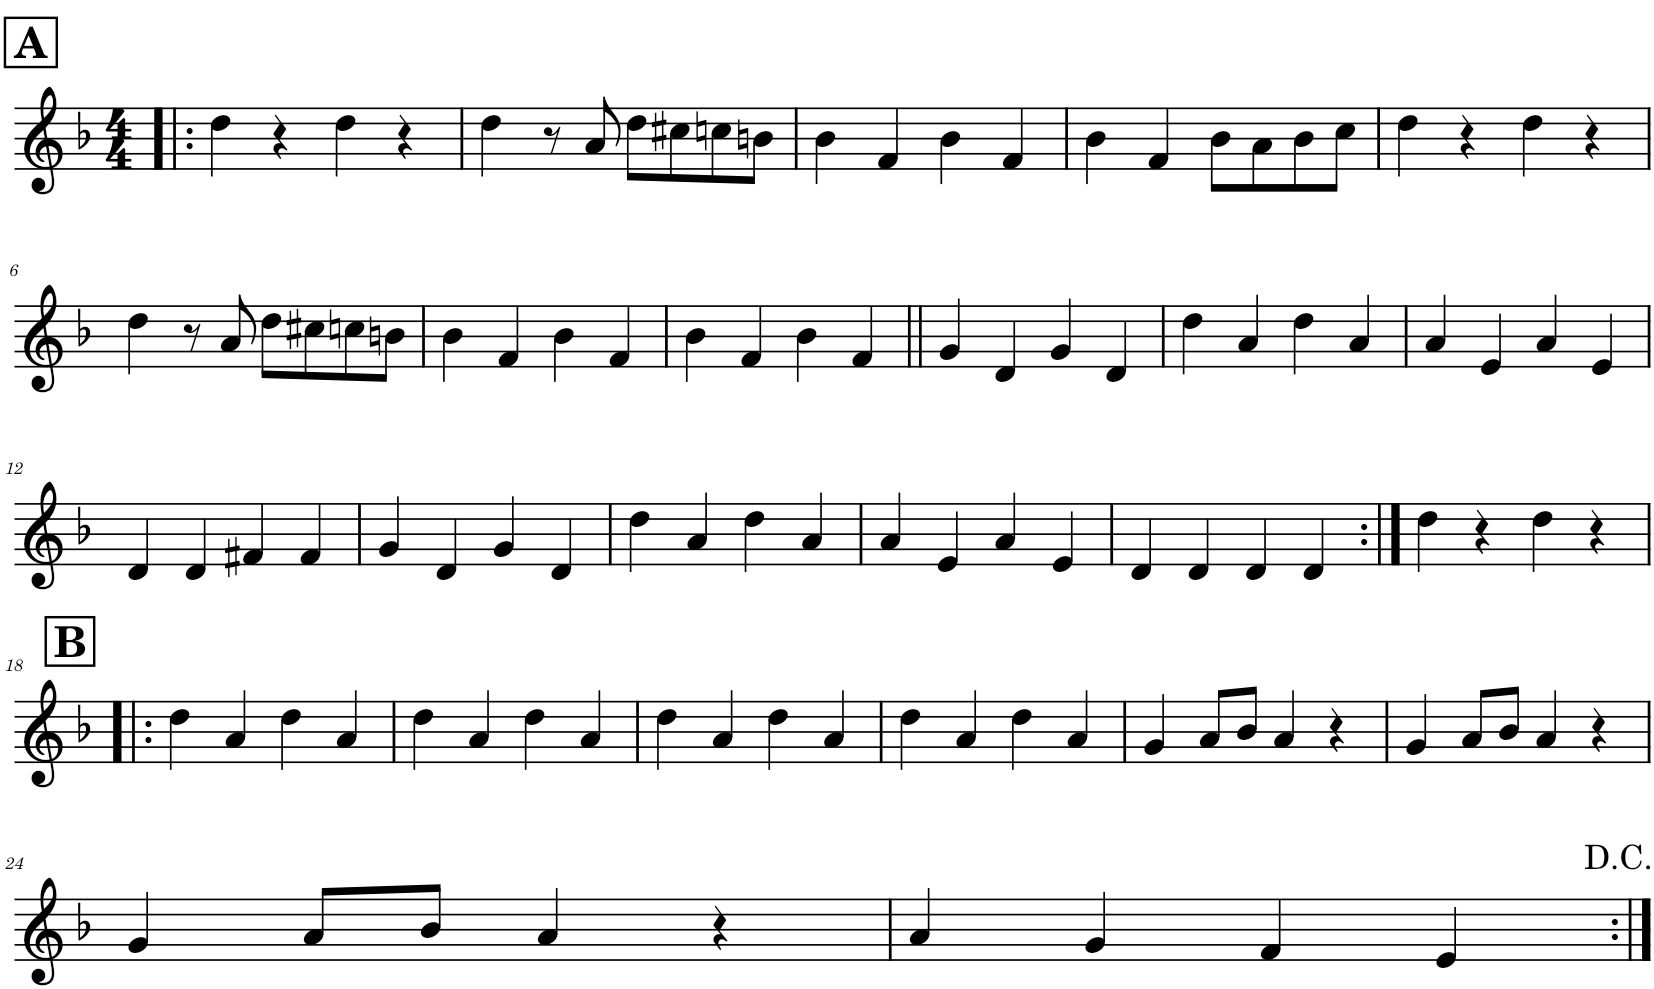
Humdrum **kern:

**kern	**kern	**kern	**kern	**kern	**kern	**kern	**kern
*part8	*part7	*part6	*part5	*part4	*part3	*part2	*part1
*staff8	*staff7	*staff6	*staff5	*staff4	*staff3	*staff2	*staff1
*I"Trompete Bb	*I"Tuba	*I"Trombone	*I"Saxofone Tenor	*I"Saxofone Alto	*I"Flauta Transversal	*I"Clarineta Bb	*I"Trompete Bb
*I'Tpt	*I'Tba	*I'Trb	*	*	*I'Fl	*I'Cl	*I'Tpt
*	*stria5	*stria5	*stria5	*stria5	*stria5	*stria5	*stria5
*clefG2	*clefF4	*clefF4	*clefG2	*clefG2	*clefG2	*clefG2	*clefG2
*Trd1c2	*	*	*Trd8c14	*Trd5c9	*	*Trd1c2	*Trd1c2
*k[b-]	*k[b-e-a-]	*k[b-e-a-]	*k[b-]	*k[]	*k[b-e-a-]	*k[b-]	*k[b-]
*M4/4	*M4/4	*M4/4	*M4/4	*M4/4	*M4/4	*M4/4	*M4/4
!!LO:REH:place=s1:a:B:cj:t=A
=1!|:	=1!|:	=1!|:	=1!|:	=1!|:	=1!|:	=1!|:	=1!|:
!	!	!	!	!	!	!	!LO:TX:a:t=1
!	!	!LO:TX:a:t=3	!	!	!	!	!
!	!LO:TX:a:t=1	!	!	!	!	!	!
4dd\	4C	4c	4dd	4aa	4ccc	4dd	4dd
4r	4r	4r	4r	4r	4r	4r	4r
!	!	!	!	!	!	!	!LO:TX:a:t=1
!	!	!LO:TX:a:t=3	!	!	!	!	!
!	!LO:TX:a:t=1	!	!	!	!	!	!
4dd\	4C	4c	4dd	4aa	4ccc	4dd	4dd
4r	4r	4r	4r	4r	4r	4r	4r
=2	=2	=2	=2	=2	=2	=2	=2
!	!	!	!	!	!	!	!LO:TX:a:t=1
!	!	!LO:TX:a:t=3	!	!	!	!	!
!	!LO:TX:a:t=1	!	!	!	!	!	!
4dd\	4C	4c	4dd	4aa	4ccc	4dd	4dd
8r	8r	8r	8r	8r	8r	8r	8r
!	!	!	!	!	!	!	!LO:TX:a:t=12
!	!	!LO:TX:a:t=4	!	!	!	!	!
!	!LO:TX:a:t=12	!	!	!	!	!	!
8a/	8GG	8G	8a	8ee	8gg	8a	8a
!	!	!	!	!	!	!	!LO:TX:a:t=1
!	!	!LO:TX:a:t=3	!	!	!	!	!
!	!LO:TX:a:t=1	!	!	!	!	!	!
8dd\L	8C/L	8c\L	8dd\L	8aa\L	8ccc\L	8dd\L	8dd\L
!	!	!	!	!	!	!	!LO:TX:a:t=12
!	!	!LO:TX:a:t=4	!	!	!	!	!
!	!LO:TX:a:t=12	!	!	!	!	!	!
8cc#X\	8BBn/J	8Bn\J	8cc#X\J	8gg#X\J	8bbn\J	8cc#X\J	8cc#X\J
!	!	!	!	!	!	!	!LO:TX:a:t=0
!	!	!LO:TX:a:t=1	!	!	!	!	!
!	!LO:TX:a:t=0	!	!	!	!	!	!
8ccn\	8BB-X/L	8B-X\L	8ccn\L	8ggn\L	8bb-X\L	8ccn\L	8ccn\L
!	!	!	!	!	!	!	!LO:TX:a:t=2
!	!	!LO:TX:a:t=2	!	!	!	!	!
!	!LO:TX:a:t=2	!	!	!	!	!	!
8bn\J	8AAn/J	8An\J	8bn\J	8ff#X\J	8aan\J	8bn\J	8bn\J
=3	=3	=3	=3	=3	=3	=3	=3
!	!	!	!	!	!	!	!LO:TX:a:t=1
!	!	!LO:TX:a:t=3	!	!	!	!	!
!	!LO:TX:a:t=1	!	!	!	!	!	!
4b-\	4AA-	1A-	1b-	1ff	1aa-	1b-	1b-
!	!LO:TX:a:t=1	!	!	!	!	!	!
4f/	4EE-	.	.	.	.	.	.
!	!LO:TX:a:t=1	!	!	!	!	!	!
4b-\	4AA-	.	.	.	.	.	.
!	!LO:TX:a:t=1	!	!	!	!	!	!
4f/	4EE-	.	.	.	.	.	.
=4	=4	=4	=4	=4	=4	=4	=4
!	!LO:TX:a:t=1	!	!	!	!	!	!
4b-\	4AA-	1r	1r	1r	1r	1r	1r
!	!LO:TX:a:t=1	!	!	!	!	!	!
4f/	4EE-	.	.	.	.	.	.
!	!LO:TX:a:t=1	!	!	!	!	!	!
8b-\L	8AA-/L	.	.	.	.	.	.
!	!LO:TX:a:t=12	!	!	!	!	!	!
8a\	8GG/J	.	.	.	.	.	.
!	!LO:TX:a:t=1	!	!	!	!	!	!
8b-\	8AA-/L	.	.	.	.	.	.
!	!LO:TX:a:t=0	!	!	!	!	!	!
8cc\J	8BB-/J	.	.	.	.	.	.
=5	=5	=5	=5	=5	=5	=5	=5
!	!	!	!	!	!	!	!LO:TX:a:t=1
!	!	!LO:TX:a:t=3	!	!	!	!	!
!	!LO:TX:a:t=1	!	!	!	!	!	!
4dd\	4C	4c	4dd	4aa	4ccc	4dd	4dd
4r	4r	4r	4r	4r	4r	4r	4r
!	!	!	!	!	!	!	!LO:TX:a:t=1
!	!	!LO:TX:a:t=3	!	!	!	!	!
!	!LO:TX:a:t=1	!	!	!	!	!	!
4dd\	4C	4c	4dd	4aa	4ccc	4dd	4dd
4r	4r	4r	4r	4r	4r	4r	4r
!!LO:LB:g=z
=6	=6	=6	=6	=6	=6	=6	=6
!	!	!	!	!	!	!	!LO:TX:a:t=1
!	!	!LO:TX:a:t=3	!	!	!	!	!
!	!LO:TX:a:t=1	!	!	!	!	!	!
4dd\	4C	4c	4dd	4aa	4ccc	4dd	4dd
8r	8r	8r	8r	8r	8r	8r	8r
!	!	!	!	!	!	!	!LO:TX:a:t=12
!	!	!LO:TX:a:t=4	!	!	!	!	!
!	!LO:TX:a:t=12	!	!	!	!	!	!
8a/	8GG	8G	8a	8ee	8gg	8a	8a
!	!	!	!	!	!	!	!LO:TX:a:t=1
!	!	!LO:TX:a:t=3	!	!	!	!	!
!	!LO:TX:a:t=1	!	!	!	!	!	!
8dd\L	8C/L	8c\L	8dd\L	8aa\L	8ccc\L	8dd\L	8dd\L
!	!	!	!	!	!	!	!LO:TX:a:t=12
!	!	!LO:TX:a:t=4	!	!	!	!	!
!	!LO:TX:a:t=12	!	!	!	!	!	!
8cc#X\	8BBn/J	8Bn\J	8cc#X\J	8gg#X\J	8bbn\J	8cc#X\J	8cc#X\J
!	!	!	!	!	!	!	!LO:TX:a:t=0
!	!	!LO:TX:a:t=1	!	!	!	!	!
!	!LO:TX:a:t=0	!	!	!	!	!	!
8ccn\	8BB-X/L	8B-X\L	8ccn\L	8ggn\L	8bb-X\L	8ccn\L	8ccn\L
!	!	!	!	!	!	!	!LO:TX:a:t=2
!	!	!LO:TX:a:t=2	!	!	!	!	!
!	!LO:TX:a:t=2	!	!	!	!	!	!
8bn\J	8AAn/J	8An\J	8bn\J	8ff#X\J	8aan\J	8bn\J	8bn\J
=7	=7	=7	=7	=7	=7	=7	=7
!	!	!	!	!	!	!	!LO:TX:a:t=1
!	!	!LO:TX:a:t=3	!	!	!	!	!
!	!LO:TX:a:t=1	!	!	!	!	!	!
4b-\	4AA-	1A-	1b-	1ff	1aa-	1b-	1b-
!	!LO:TX:a:t=1	!	!	!	!	!	!
4f/	4EE-	.	.	.	.	.	.
!	!LO:TX:a:t=1	!	!	!	!	!	!
4b-\	4AA-	.	.	.	.	.	.
!	!LO:TX:a:t=1	!	!	!	!	!	!
4f/	4EE-	.	.	.	.	.	.
=8	=8	=8	=8	=8	=8	=8	=8
!	!LO:TX:a:t=1	!	!	!	!	!	!
4b-\	4AA-	1r	1r	1r	1r	1r	1r
!	!LO:TX:a:t=1	!	!	!	!	!	!
4f/	4EE-	.	.	.	.	.	.
!	!LO:TX:a:t=1	!	!	!	!	!	!
4b-\	4AA-	.	.	.	.	.	.
!	!LO:TX:a:t=1	!	!	!	!	!	!
4f/	4EE-	.	.	.	.	.	.
=9	=9	=9	=9	=9	=9	=9	=9
!	!	!	!	!	!	!	!LO:TX:a:t=0
!	!	!LO:TX:a:t=1	!	!	!	!	!
!	!LO:TX:a:t=0	!	!	!	!	!	!
4g/	4FF	8F\L	8g/L	8dd\L	8ff\L	8g/L	8g/L
!	!	!	!	!	!	!	!LO:TX:a:t=0
!	!	!LO:TX:a:t=1	!	!	!	!	!
.	.	8F\J	8g/J	8dd\J	8ff\J	8g/J	8g/J
!	!	!	!	!	!	!	!LO:TX:a:t=0
!	!	!LO:TX:a:t=1	!	!	!	!	!
!	!LO:TX:a:t=13	!	!	!	!	!	!
4d/	4CC	8F\L	8g/L	8dd\L	8ff\L	8g/L	8g/L
!	!	!	!	!	!	!	!LO:TX:a:t=12
!	!	!LO:TX:a:t=4	!	!	!	!	!
.	.	8G\J	8a/J	8ee\J	8gg\J	8a/J	8a/J
!	!	!	!	!	!	!	!LO:TX:a:t=1
!	!	!LO:TX:a:t=3	!	!	!	!	!
!	!LO:TX:a:t=0	!	!	!	!	!	!
4g/	4FF	4A-	4b-	4ff	4aa-	4b-	4b-
!	!	!	!	!	!	!	!LO:TX:a:t=12
!	!	!LO:TX:a:t=4	!	!	!	!	!
!	!LO:TX:a:t=13	!	!	!	!	!	!
4d/	4CC	8G\L	8a/L	8ee\L	8gg\L	8a/L	8a/L
!	!	!	!	!	!	!	!LO:TX:a:t=0
!	!	!LO:TX:a:t=1	!	!	!	!	!
.	.	8F\J	8g/J	8dd\J	8ff\J	8g/J	8g/J
=10	=10	=10	=10	=10	=10	=10	=10
!	!	!	!	!	!	!	!LO:TX:a:t=1
!	!	!LO:TX:a:t=3	!	!	!	!	!
!	!LO:TX:a:t=1	!	!	!	!	!	!
4dd\	4C	4E-	4f	4cc	4ee-	4f	4f
!	!	!	!	!	!	!	!LO:TX:a:t=1
!	!	!LO:TX:a:t=3	!	!	!	!	!
!	!LO:TX:a:t=12	!	!	!	!	!	!
4a/	4GG	8E-\L	8f/L	8cc\L	8ee-\L	8f/L	8f/L
!	!	!	!	!	!	!	!LO:TX:a:t=0
!	!	!LO:TX:a:t=1	!	!	!	!	!
.	.	8F\J	8g/J	8dd\J	8ff\J	8g/J	8g/J
!	!	!	!	!	!	!	!LO:TX:a:t=12
!	!	!LO:TX:a:t=4	!	!	!	!	!
!	!LO:TX:a:t=1	!	!	!	!	!	!
4dd\	4C	4G	4a	4ee	4gg	4a	4a
!	!LO:TX:a:t=12	!	!	!	!	!	!
4a/	4GG	4r	4r	4r	4r	4r	4r
=11	=11	=11	=11	=11	=11	=11	=11
!	!	!	!	!	!	!	!LO:TX:a:t=0
!	!	!LO:TX:a:t=1	!	!	!	!	!
!	!LO:TX:a:t=12	!	!	!	!	!	!
4a/	4GG	8F\L	8g/L	8dd\L	8ff\L	8g/L	8g/L
!	!	!	!	!	!	!	!LO:TX:a:t=0
!	!	!LO:TX:a:t=1	!	!	!	!	!
.	.	8F\J	8g/J	8dd\J	8ff\J	8g/J	8g/J
!	!	!	!	!	!	!	!LO:TX:a:t=0
!	!	!LO:TX:a:t=1	!	!	!	!	!
!	!LO:TX:a:t=12	!	!	!	!	!	!
4e/	4DD	8F\L	8g/L	8dd\L	8ff\L	8g/L	8g/L
!	!	!	!	!	!	!	!LO:TX:a:t=12
!	!	!LO:TX:a:t=4	!	!	!	!	!
.	.	8G\J	8a/J	8ee\J	8gg\J	8a/J	8a/J
!	!	!	!	!	!	!	!LO:TX:a:t=1
!	!	!LO:TX:a:t=3	!	!	!	!	!
!	!LO:TX:a:t=12	!	!	!	!	!	!
4a/	4GG	4E-	4f	4cc	4ee-	4f	4f
!	!	!	!	!	!	!	!LO:TX:a:t=1
!	!	!LO:TX:a:t=3	!	!	!	!	!
!	!LO:TX:a:t=12	!	!	!	!	!	!
4e/	4DD	8E-\L	8f/L	8cc\L	8ee-\L	8f/L	8f/L
!	!	!	!	!	!	!	!LO:TX:a:t=0
!	!	!LO:TX:a:t=1	!	!	!	!	!
.	.	8F\J	8g/J	8dd\J	8ff\J	8g/J	8g/J
!!LO:LB:g=z
=12	=12	=12	=12	=12	=12	=12	=12
!	!	!	!	!	!	!	!LO:TX:a:t=13
!	!	!LO:TX:a:t=6	!	!	!	!	!
!	!LO:TX:a:t=13	!	!	!	!	!	!
4d/	4CC	4C	4d	4a	4cc	4d	4d
!	!	!	!	!	!	!	!LO:TX:a:t=13
!	!	!LO:TX:a:t=6	!	!	!	!	!
!	!LO:TX:a:t=13	!	!	!	!	!	!
4d/	4CC	8C\L	8d/L	8a\L	8cc\L	8d/L	8d/L
!	!	!	!	!	!	!	!LO:TX:a:t=1
!	!	!LO:TX:a:t=3	!	!	!	!	!
.	.	8E-\J	8f/J	8cc\J	8ee-\J	8f/J	8f/J
!	!	!	!	!	!	!	!LO:TX:a:t=12
!	!	!LO:TX:a:t=4	!	!	!	!	!
!	!LO:TX:a:t=2	!	!	!	!	!	!
4f#X/	4EEn	4G	4a	4ee	4gg	4a	4a
!	!LO:TX:a:t=2	!	!	!	!	!	!
4f#/	4EE	4r	4r	4r	4r	4r	4r
=13	=13	=13	=13	=13	=13	=13	=13
!	!	!	!	!	!	!	!LO:TX:a:t=0
!	!	!LO:TX:a:t=1	!	!	!	!	!
!	!LO:TX:a:t=0	!	!	!	!	!	!
4g/	4FF	8F\L	8g/L	8dd\L	8ff\L	8g/L	8g/L
!	!	!	!	!	!	!	!LO:TX:a:t=0
!	!	!LO:TX:a:t=1	!	!	!	!	!
.	.	8F\J	8g/J	8dd\J	8ff\J	8g/J	8g/J
!	!	!	!	!	!	!	!LO:TX:a:t=0
!	!	!LO:TX:a:t=1	!	!	!	!	!
!	!LO:TX:a:t=13	!	!	!	!	!	!
4d/	4CC	8F\L	8g/L	8dd\L	8ff\L	8g/L	8g/L
!	!	!	!	!	!	!	!LO:TX:a:t=12
!	!	!LO:TX:a:t=4	!	!	!	!	!
.	.	8G\J	8a/J	8ee\J	8gg\J	8a/J	8a/J
!	!	!	!	!	!	!	!LO:TX:a:t=1
!	!	!LO:TX:a:t=3	!	!	!	!	!
!	!LO:TX:a:t=0	!	!	!	!	!	!
4g/	4FF	4A-	4b-	4ff	4aa-	4b-	4b-
!	!	!	!	!	!	!	!LO:TX:a:t=12
!	!	!LO:TX:a:t=4	!	!	!	!	!
!	!LO:TX:a:t=13	!	!	!	!	!	!
4d/	4CC	8G\L	8a/L	8ee\L	8gg\L	8a/L	8a/L
!	!	!	!	!	!	!	!LO:TX:a:t=0
!	!	!LO:TX:a:t=1	!	!	!	!	!
.	.	8F\J	8g/J	8dd\J	8ff\J	8g/J	8g/J
=14	=14	=14	=14	=14	=14	=14	=14
!	!	!	!	!	!	!	!LO:TX:a:t=1
!	!	!LO:TX:a:t=3	!	!	!	!	!
!	!LO:TX:a:t=1	!	!	!	!	!	!
4dd\	4C	4E-	4f	4cc	4ee-	4f	4f
!	!	!	!	!	!	!	!LO:TX:a:t=1
!	!	!LO:TX:a:t=3	!	!	!	!	!
!	!LO:TX:a:t=12	!	!	!	!	!	!
4a/	4GG	8E-\L	8f/L	8cc\L	8ee-\L	8f/L	8f/L
!	!	!	!	!	!	!	!LO:TX:a:t=0
!	!	!LO:TX:a:t=1	!	!	!	!	!
.	.	8F\J	8g/J	8dd\J	8ff\J	8g/J	8g/J
!	!	!	!	!	!	!	!LO:TX:a:t=12
!	!	!LO:TX:a:t=4	!	!	!	!	!
!	!LO:TX:a:t=1	!	!	!	!	!	!
4dd\	4C	4G	4a	4ee	4gg	4a	4a
!	!LO:TX:a:t=12	!	!	!	!	!	!
4a/	4GG	4r	4r	4r	4r	4r	4r
=15	=15	=15	=15	=15	=15	=15	=15
!	!	!	!	!	!	!	!LO:TX:a:t=0
!	!	!LO:TX:a:t=1	!	!	!	!	!
!	!LO:TX:a:t=12	!	!	!	!	!	!
4a/	4GG	8F\L	8g/L	8dd\L	8ff\L	8g/L	8g/L
!	!	!	!	!	!	!	!LO:TX:a:t=0
!	!	!LO:TX:a:t=1	!	!	!	!	!
.	.	8F\J	8g/J	8dd\J	8ff\J	8g/J	8g/J
!	!	!	!	!	!	!	!LO:TX:a:t=0
!	!	!LO:TX:a:t=1	!	!	!	!	!
!	!LO:TX:a:t=12	!	!	!	!	!	!
4e/	4DD	8F\L	8g/L	8dd\L	8ff\L	8g/L	8g/L
!	!	!	!	!	!	!	!LO:TX:a:t=12
!	!	!LO:TX:a:t=4	!	!	!	!	!
.	.	8G\J	8a/J	8ee\J	8gg\J	8a/J	8a/J
!	!	!	!	!	!	!	!LO:TX:a:t=1
!	!	!LO:TX:a:t=3	!	!	!	!	!
!	!LO:TX:a:t=12	!	!	!	!	!	!
4a/	4GG	4E-	4f	4cc	4ee-	4f	4f
!	!	!	!	!	!	!	!LO:TX:a:t=1
!	!	!LO:TX:a:t=3	!	!	!	!	!
!	!LO:TX:a:t=12	!	!	!	!	!	!
4e/	4DD	8E-\L	8f/L	8cc\L	8ee-\L	8f/L	8f/L
!	!	!	!	!	!	!	!LO:TX:a:t=0
!	!	!LO:TX:a:t=1	!	!	!	!	!
.	.	8F\J	8g/J	8dd\J	8ff\J	8g/J	8g/J
=16	=16	=16	=16	=16	=16	=16	=16
!	!	!	!	!	!	!	!LO:TX:a:t=13
!	!	!LO:TX:a:t=6	!	!	!	!	!
!	!LO:TX:a:t=13	!	!	!	!	!	!
4d/	4CC	1C	1d	1a	1cc	1d	1d
!	!LO:TX:a:t=13	!	!	!	!	!	!
4d/	4CC	.	.	.	.	.	.
!	!LO:TX:a:t=13	!	!	!	!	!	!
4d/	4CC	.	.	.	.	.	.
!	!LO:TX:a:t=13	!	!	!	!	!	!
4d/	4CC	.	.	.	.	.	.
=17:|!	=17:|!	=17:|!	=17:|!	=17:|!	=17:|!	=17:|!	=17:|!
!	!	!	!	!	!	!	!LO:TX:a:t=1
!	!	!LO:TX:a:t=3	!	!	!	!	!
!	!LO:TX:a:t=1	!	!	!	!	!	!
4dd\	4C	4c	4dd	4aa	4ccc	4dd	4dd
4r	4r	4r	4r	4r	4r	4r	4r
!	!	!	!	!	!	!	!LO:TX:a:t=1
!	!	!LO:TX:a:t=3	!	!	!	!	!
!	!LO:TX:a:t=1	!	!	!	!	!	!
4dd\	4C	4c	4dd	4aa	4ccc	4dd	4dd
4r	4r	4r	4r	4r	4r	4r	4r
!!LO:LB:g=z
!!LO:REH:place=s1:a:B:cj:t=B
=18!|:	=18!|:	=18!|:	=18!|:	=18!|:	=18!|:	=18!|:	=18!|:
!	!	!	!	!	!	!	!LO:TX:a:t=1
!	!	!LO:TX:a:t=3	!	!	!	!	!
!	!LO:TX:a:t=1	!	!	!	!	!	!
4dd\	4C	1c	1dd	1aa	1ccc	1dd	1dd
!	!LO:TX:a:t=12	!	!	!	!	!	!
4a/	4GG	.	.	.	.	.	.
!	!LO:TX:a:t=1	!	!	!	!	!	!
4dd\	4C	.	.	.	.	.	.
!	!LO:TX:a:t=12	!	!	!	!	!	!
4a/	4GG	.	.	.	.	.	.
=19	=19	=19	=19	=19	=19	=19	=19
!	!	!	!	!	!	!	!LO:TX:a:t=1
!	!	!LO:TX:a:t=3	!	!	!	!	!
!	!LO:TX:a:t=1	!	!	!	!	!	!
4dd\	4C	8c'\L	8dd'\L	8aa'\L	8ccc'\L	8dd'\L	8dd'\L
!	!	!	!	!	!	!	!LO:TX:a:t=0
!	!	!LO:TX:a:t=1	!	!	!	!	!
.	.	8B-'\J	8cc'\J	8gg'\J	8bb-'\J	8cc'\J	8cc'\J
!	!	!	!	!	!	!	!LO:TX:a:t=1
!	!	!LO:TX:a:t=3	!	!	!	!	!
!	!LO:TX:a:t=12	!	!	!	!	!	!
4a/	4GG	8A-'\L	8b-'/L	8ff'\L	8aa-'\L	8b-'/L	8b-'/L
!	!	!	!	!	!	!	!LO:TX:a:t=12
!	!	!LO:TX:a:t=4	!	!	!	!	!
.	.	8G'\J	8a'/J	8ee'\J	8gg'\J	8a'/J	8a'/J
!	!	!	!	!	!	!	!LO:TX:a:t=1
!	!	!LO:TX:a:t=3	!	!	!	!	!
!	!LO:TX:a:t=1	!	!	!	!	!	!
4dd\	4C	8c'\L	8dd'\L	8aa'\L	8ccc'\L	8dd'\L	8dd'\L
!	!	!	!	!	!	!	!LO:TX:a:t=0
!	!	!LO:TX:a:t=1	!	!	!	!	!
.	.	8B-'\J	8cc'\J	8gg'\J	8bb-'\J	8cc'\J	8cc'\J
!	!	!	!	!	!	!	!LO:TX:a:t=1
!	!	!LO:TX:a:t=3	!	!	!	!	!
!	!LO:TX:a:t=12	!	!	!	!	!	!
4a/	4GG	8A-'\L	8b-'/L	8ff'\L	8aa-'\L	8b-'/L	8b-'/L
!	!	!	!	!	!	!	!LO:TX:a:t=12
!	!	!LO:TX:a:t=4	!	!	!	!	!
.	.	8G'\J	8a'/J	8ee'\J	8gg'\J	8a'/J	8a'/J
=20	=20	=20	=20	=20	=20	=20	=20
!	!	!	!	!	!	!	!LO:TX:a:t=1
!	!	!LO:TX:a:t=3	!	!	!	!	!
!	!LO:TX:a:t=1	!	!	!	!	!	!
4dd\	4C	1c	1dd	1aa	1ccc	1dd	1dd
!	!LO:TX:a:t=12	!	!	!	!	!	!
4a/	4GG	.	.	.	.	.	.
!	!LO:TX:a:t=1	!	!	!	!	!	!
4dd\	4C	.	.	.	.	.	.
!	!LO:TX:a:t=12	!	!	!	!	!	!
4a/	4GG	.	.	.	.	.	.
=21	=21	=21	=21	=21	=21	=21	=21
!	!	!	!	!	!	!	!LO:TX:a:t=1
!	!	!LO:TX:a:t=3	!	!	!	!	!
!	!LO:TX:a:t=1	!	!	!	!	!	!
4dd\	4C	8c'\L	8dd'\L	8aa'\L	8ccc'\L	8dd'\L	8dd'\L
!	!	!	!	!	!	!	!LO:TX:a:t=0
!	!	!LO:TX:a:t=1	!	!	!	!	!
.	.	8B-'\J	8cc'\J	8gg'\J	8bb-'\J	8cc'\J	8cc'\J
!	!	!	!	!	!	!	!LO:TX:a:t=1
!	!	!LO:TX:a:t=3	!	!	!	!	!
!	!LO:TX:a:t=12	!	!	!	!	!	!
4a/	4GG	8A-'\L	8b-'/L	8ff'\L	8aa-'\L	8b-'/L	8b-'/L
!	!	!	!	!	!	!	!LO:TX:a:t=12
!	!	!LO:TX:a:t=4	!	!	!	!	!
.	.	8G'\J	8a'/J	8ee'\J	8gg'\J	8a'/J	8a'/J
!	!	!	!	!	!	!	!LO:TX:a:t=1
!	!	!LO:TX:a:t=3	!	!	!	!	!
!	!LO:TX:a:t=1	!	!	!	!	!	!
4dd\	4C	8c'\L	8dd'\L	8aa'\L	8ccc'\L	8dd'\L	8dd'\L
!	!	!	!	!	!	!	!LO:TX:a:t=0
!	!	!LO:TX:a:t=1	!	!	!	!	!
.	.	8B-'\J	8cc'\J	8gg'\J	8bb-'\J	8cc'\J	8cc'\J
!	!	!	!	!	!	!	!LO:TX:a:t=1
!	!	!LO:TX:a:t=3	!	!	!	!	!
!	!LO:TX:a:t=12	!	!	!	!	!	!
4a/	4GG	8A-'\L	8b-'/L	8ff'\L	8aa-'\L	8b-'/L	8b-'/L
!	!	!	!	!	!	!	!LO:TX:a:t=12
!	!	!LO:TX:a:t=4	!	!	!	!	!
.	.	8G'\J	8a'/J	8ee'\J	8gg'\J	8a'/J	8a'/J
=22	=22	=22	=22	=22	=22	=22	=22
!	!	!	!	!	!	!	!LO:TX:a:t=0
!	!	!LO:TX:a:t=1	!	!	!	!	!
!	!LO:TX:a:t=0	!	!	!	!	!	!
4g/	4FF	4F	4g	4dd	4ff	4g	4g
!	!	!	!	!	!	!	!LO:TX:a:t=12
!	!	!LO:TX:a:t=4	!	!	!	!	!
!	!LO:TX:a:t=12	!	!	!	!	!	!
8a/L	8GG/L	8G\L	8a/L	8ee\L	8gg\L	8a/L	8a/L
!	!	!	!	!	!	!	!LO:TX:a:t=1
!	!	!LO:TX:a:t=3	!	!	!	!	!
!	!LO:TX:a:t=1	!	!	!	!	!	!
8b-/J	8AA-/J	8A-\J	8b-/J	8ff\J	8aa-\J	8b-/J	8b-/J
!	!	!	!	!	!	!	!LO:TX:a:t=12
!	!	!LO:TX:a:t=4	!	!	!	!	!
!	!LO:TX:a:t=12	!	!	!	!	!	!
4a/	4GG	4G	4a	4ee	4gg	4a	4a
4r	4r	4r	4r	4r	4r	4r	4r
=23	=23	=23	=23	=23	=23	=23	=23
!	!	!	!	!	!	!	!LO:TX:a:t=0
!	!	!LO:TX:a:t=1	!	!	!	!	!
!	!LO:TX:a:t=0	!	!	!	!	!	!
4g/	4FF	4F	4g	4dd	4ff	4g	4g
!	!	!	!	!	!	!	!LO:TX:a:t=12
!	!	!LO:TX:a:t=4	!	!	!	!	!
!	!LO:TX:a:t=12	!	!	!	!	!	!
8a/L	8GG/L	8G\L	8a/L	8ee\L	8gg\L	8a/L	8a/L
!	!	!	!	!	!	!	!LO:TX:a:t=1
!	!	!LO:TX:a:t=3	!	!	!	!	!
!	!LO:TX:a:t=1	!	!	!	!	!	!
8b-/J	8AA-/J	8A-\J	8b-/J	8ff\J	8aa-\J	8b-/J	8b-/J
!	!	!	!	!	!	!	!LO:TX:a:t=12
!	!	!LO:TX:a:t=4	!	!	!	!	!
!	!LO:TX:a:t=12	!	!	!	!	!	!
4a/	4GG	4G	4a	4ee	4gg	4a	4a
4r	4r	4r	4r	4r	4r	4r	4r
!!LO:LB:g=z
=24	=24	=24	=24	=24	=24	=24	=24
!	!	!	!	!	!	!	!LO:TX:a:t=0
!	!	!LO:TX:a:t=1	!	!	!	!	!
!	!LO:TX:a:t=0	!	!	!	!	!	!
4g/	4FF	4F	4g	4dd	4ff	4g	4g
!	!	!	!	!	!	!	!LO:TX:a:t=12
!	!	!LO:TX:a:t=4	!	!	!	!	!
!	!LO:TX:a:t=12	!	!	!	!	!	!
8a/L	8GG/L	8G\L	8a/L	8ee\L	8gg\L	8a/L	8a/L
!	!	!	!	!	!	!	!LO:TX:a:t=1
!	!	!LO:TX:a:t=3	!	!	!	!	!
!	!LO:TX:a:t=1	!	!	!	!	!	!
8b-/J	8AA-/J	8A-\J	8b-/J	8ff\J	8aa-\J	8b-/J	8b-/J
!	!	!	!	!	!	!	!LO:TX:a:t=12
!	!	!LO:TX:a:t=4	!	!	!	!	!
!	!LO:TX:a:t=12	!	!	!	!	!	!
4a/	4GG	4G	4a	4ee	4gg	4a	4a
4r	4r	4r	4r	4r	4r	4r	4r
=25	=25	=25	=25	=25	=25	=25	=25
!	!	!	!	!	!	!	!LO:TX:a:t=12
!	!	!LO:TX:a:t=4	!	!	!	!	!
!	!LO:TX:a:t=12	!	!	!	!	!	!
4a/	4GG	4G	4a	4ee	4gg	4a	4a
!	!	!	!	!	!	!	!LO:TX:a:t=0
!	!	!LO:TX:a:t=1	!	!	!	!	!
!	!LO:TX:a:t=0	!	!	!	!	!	!
4g/	4FF	4F	4g	4dd	4ff	4g	4g
!	!	!	!	!	!	!	!LO:TX:a:t=1
!	!	!LO:TX:a:t=3	!	!	!	!	!
!	!LO:TX:a:t=1	!	!	!	!	!	!
4f/	4EE-	4E-	4f	4cc	4ee-	4f	4f
!	!	!	!	!	!	!	!LO:TX:a:t=12
!	!	!LO:TX:a:t=4	!	!	!	!	!
!	!LO:TX:a:t=12	!	!	!	!	!	!
4e/	4DD	4D	4e	4b	4dd	4e	4e
=:|!	=:|!	=:|!	=:|!	=:|!	=:|!	=:|!	=:|!
*-	*-	*-	*-	*-	*-	*-	*-
